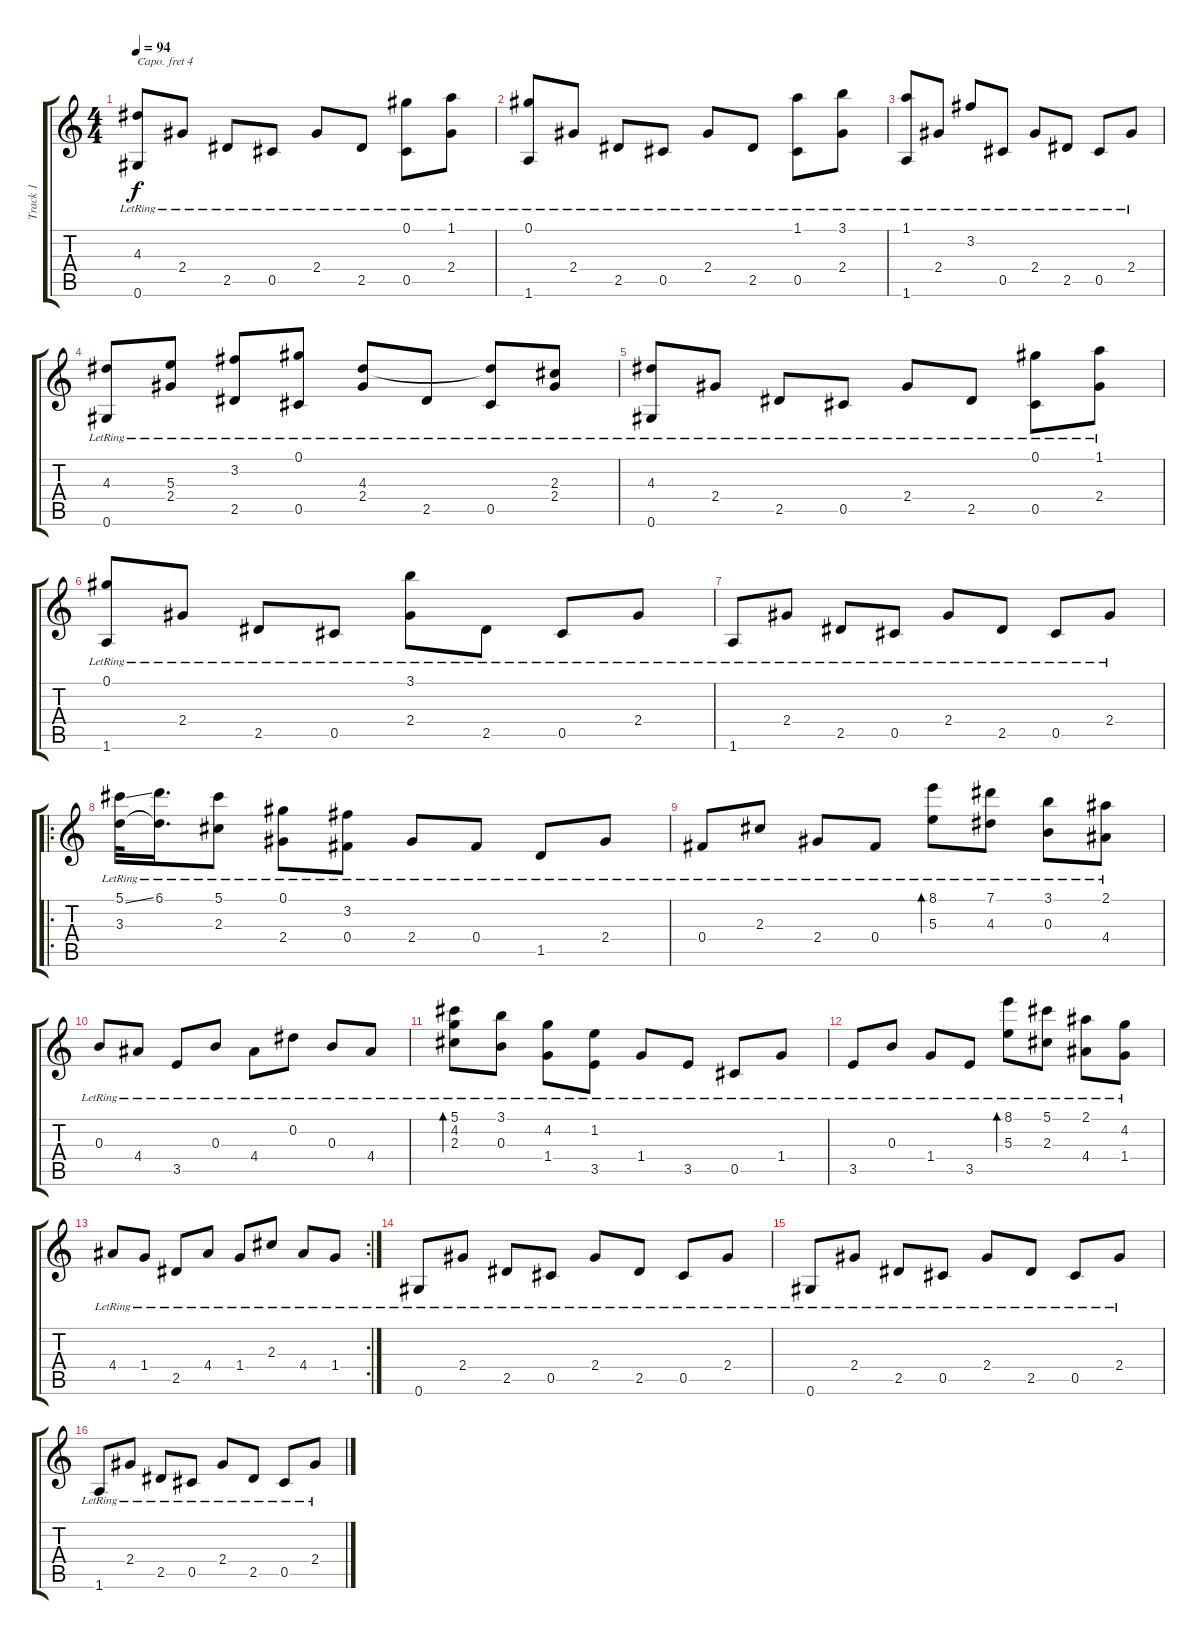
\track ("Track 1" "Track 1") {instrument acousticguitarsteel}
\staff {score tabs}
\capo 4
\tuning (E4 B3 G3 D3 A2 E2) {hide}
\ts (4 4)
\tempo 94
\clef g2
\ks c
(4.3{lr} 0.6{lr}).8{dy f} 2.4{lr}.8 2.5{lr}.8 0.5{lr}.8 2.4{lr}.8 2.5{lr}.8 (0.1 0.5{lr}).8 (1.1{lr} 2.4).8 |
(0.1{lr} 1.6{lr}).8 2.4{lr}.8 2.5{lr}.8 0.5{lr}.8 2.4{lr}.8 2.5{lr}.8 (1.1 0.5{lr}).8 (3.1 2.4{lr}).8 |
(1.1{lr} 1.6{lr}).8 2.4{lr}.8 3.2{lr}.8 0.5{lr}.8 2.4{lr}.8 2.5{lr}.8 0.5{lr}.8 2.4{lr}.8 |
(4.3 0.6{lr}).8 (5.3 2.4{lr}).8 (3.2 2.5{lr}).8 (0.1{lr} 0.5).8 (4.3 2.4{lr}).8 2.5{lr}.8 (4.3{t} 0.5{lr}).8 (2.3 2.4{lr}).8 |
(4.3{lr} 0.6{lr}).8 2.4{lr}.8 2.5{lr}.8 0.5{lr}.8 2.4{lr}.8 2.5{lr}.8 (0.1 0.5{lr}).8 (1.1{lr} 2.4).8 |
(0.1{lr} 1.6{lr}).8 2.4{lr}.8 2.5{lr}.8 0.5{lr}.8 (3.1{lr} 2.4{lr}).8 2.5{lr}.8 0.5{lr}.8 2.4{lr}.8 |
1.6{lr}.8 2.4{lr}.8 2.5{lr}.8 0.5{lr}.8 2.4{lr}.8 2.5{lr}.8 0.5{lr}.8 2.4{lr}.8 |
\ro
(5.1{ss lr} 3.3{lr}).32 (6.1{lr} 3.3{t}).16{d} (5.1{lr} 2.3{lr}).8 (0.1{lr} 2.4{lr}).8 (3.2{lr} 0.4{lr}).8 2.4{lr}.8 0.4{lr}.8 1.5{lr}.8 2.4{lr}.8 |
0.4{lr}.8 2.3{lr}.8 2.4{lr}.8 0.4{lr}.8 (8.1{lr} 5.3{lr}).8{bd 60} (7.1{lr} 4.3{lr}).8 (3.1{lr} 0.3{lr}).8 (2.1{lr} 4.4{lr}).8 |
0.3{lr}.8 4.4{lr}.8 3.5{lr}.8 0.3{lr}.8 4.4{lr}.8 0.2{lr}.8 0.3{lr}.8 4.4{lr}.8 |
(5.1{lr} 4.2{lr} 2.3{lr}).8{bd 60} (3.1{lr} 0.3{lr}).8 (4.2{lr} 1.4{lr}).8 (1.2{lr} 3.5{lr}).8 1.4{lr}.8 3.5{lr}.8 0.5{lr}.8 1.4{lr}.8 |
3.5{lr}.8 0.3{lr}.8 1.4{lr}.8 3.5{lr}.8 (8.1{lr} 5.3{lr}).8{bd 240} (5.1{lr} 2.3{lr}).8 (2.1{lr} 4.4{lr}).8 (4.2{lr} 1.4{lr}).8 |
\rc 2
4.4{lr}.8 1.4{lr}.8 2.5{lr}.8 4.4{lr}.8 1.4{lr}.8 2.3{lr}.8 4.4{lr}.8 1.4{lr}.8 |
0.6{lr}.8 2.4{lr}.8 2.5{lr}.8 0.5{lr}.8 2.4{lr}.8 2.5{lr}.8 0.5{lr}.8 2.4{lr}.8 |
0.6{lr}.8 2.4{lr}.8 2.5{lr}.8 0.5{lr}.8 2.4{lr}.8 2.5{lr}.8 0.5{lr}.8 2.4{lr}.8 |
1.6{lr}.8 2.4{lr}.8 2.5{lr}.8 0.5{lr}.8 2.4{lr}.8 2.5{lr}.8 0.5{lr}.8 2.4{lr}.8
